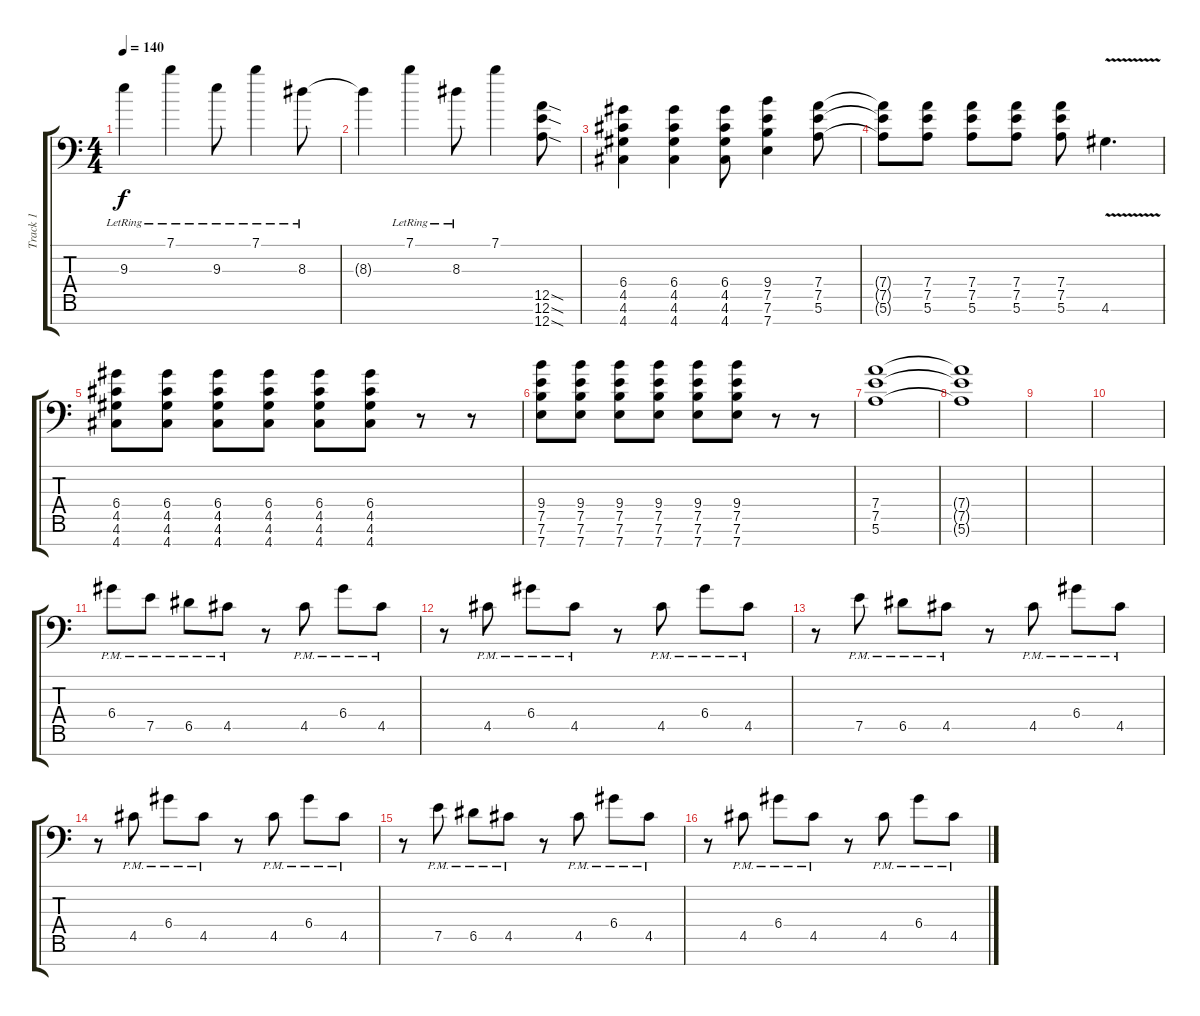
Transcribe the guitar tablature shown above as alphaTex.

\track ("Track 1" "Track 1") {instrument acousticguitarsteel}
\staff {score tabs}
\tuning (E4 B3 G3 D3 A2 E2 A1) {hide}
\ts (4 4)
\tempo 140
\clef f4
\ks c
9.3{lr}.4{dy f} 7.1{lr}.4 9.3{lr}.8 7.1{lr}.4 8.3{lr}.8 |
8.3{t}.4 7.1{lr}.4 8.3{lr}.8 7.1.4 (12.5{sod} 12.6{sod} 12.7{sod}).8 |
(6.4 4.5 4.6 4.7).4 (6.4 4.5 4.6 4.7).4 (6.4 4.5 4.6 4.7).8 (9.4 7.5 7.6 7.7).4 (7.4 7.5 5.6).8 |
(7.4{t} 7.5{t} 5.6{t}).8 (7.4 7.5 5.6).8 (7.4 7.5 5.6).8 (7.4 7.5 5.6).8 (7.4 7.5 5.6).8 4.6{v}.4{d} |
(6.4 4.5 4.6 4.7).8 (6.4 4.5 4.6 4.7).8 (6.4 4.5 4.6 4.7).8 (6.4 4.5 4.6 4.7).8 (6.4 4.5 4.6 4.7).8 (6.4 4.5 4.6 4.7).8 r.8 r.8 |
(9.4 7.5 7.6 7.7).8 (9.4 7.5 7.6 7.7).8 (9.4 7.5 7.6 7.7).8 (9.4 7.5 7.6 7.7).8 (9.4 7.5 7.6 7.7).8 (9.4 7.5 7.6 7.7).8 r.8 r.8 |
(7.4 7.5 5.6).1 |
(7.4{t} 7.5{t} 5.6{t}).1 |
|
|
6.4{pm}.8 7.5{pm}.8 6.5{pm}.8 4.5{pm}.8 r.8 4.5{pm}.8 6.4{pm}.8 4.5{pm}.8 |
r.8 4.5{pm}.8 6.4{pm}.8 4.5{pm}.8 r.8 4.5{pm}.8 6.4{pm}.8 4.5{pm}.8 |
r.8 7.5{pm}.8 6.5{pm}.8 4.5{pm}.8 r.8 4.5{pm}.8 6.4{pm}.8 4.5{pm}.8 |
r.8 4.5{pm}.8 6.4{pm}.8 4.5{pm}.8 r.8 4.5{pm}.8 6.4{pm}.8 4.5{pm}.8 |
r.8 7.5{pm}.8 6.5{pm}.8 4.5{pm}.8 r.8 4.5{pm}.8 6.4{pm}.8 4.5{pm}.8 |
r.8 4.5{pm}.8 6.4{pm}.8 4.5{pm}.8 r.8 4.5{pm}.8 6.4{pm}.8 4.5{pm}.8
